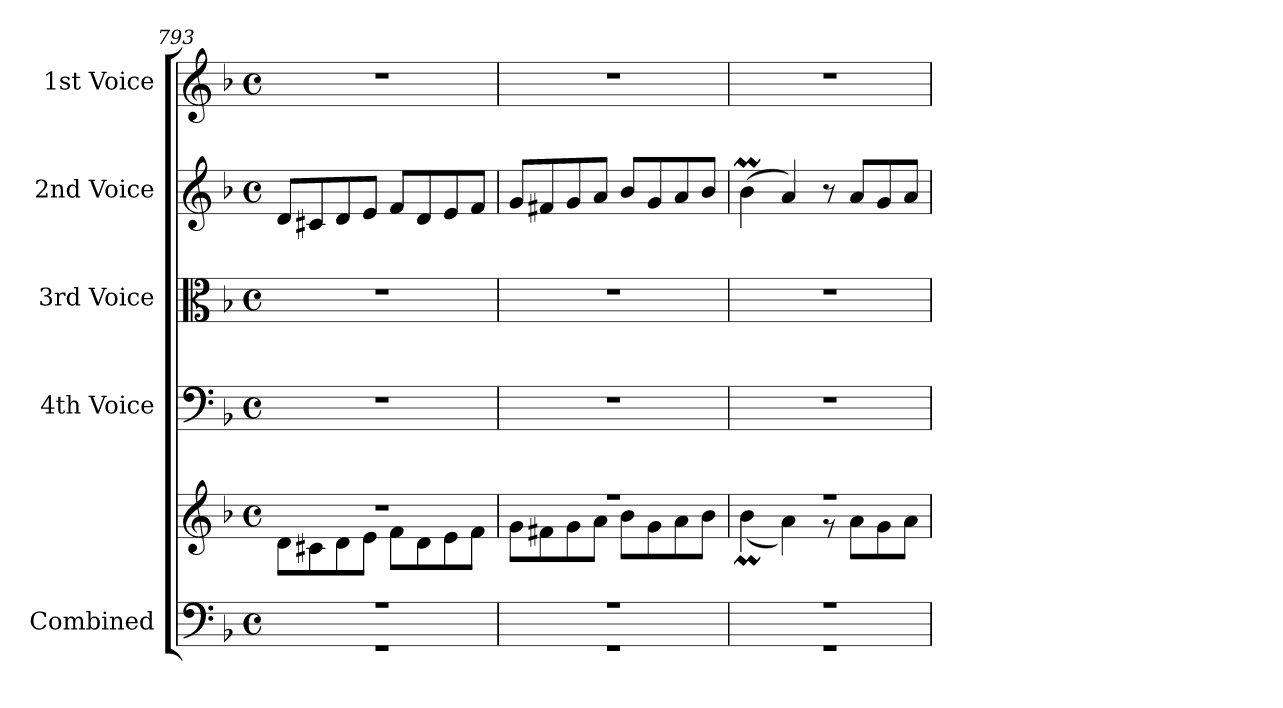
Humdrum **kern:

**kern	**kern	**kern	**kern	**kern	**kern
*part5	*part5	*part4	*part3	*part2	*part1
*staff6	*staff5	*staff4	*staff3	*staff2	*staff1
*I"Combined	*	*I"4th Voice	*I"3rd Voice	*I"2nd Voice	*I"1st Voice
*clefF4	*clefG2	*clefF4	*clefC3	*clefG2	*clefG2
*k[b-]	*k[b-]	*k[b-]	*k[b-]	*k[b-]	*k[b-]
*M4/4	*M4/4	*M4/4	*M4/4	*M4/4	*M4/4
*met(c)	*met(c)	*met(c)	*met(c)	*met(c)	*met(c)
=793	=793	=793	=793	=793	=793
*^	*^	*	*	*	*
1r	1r	1r	8d\L	1r	1r	8d/L	1r
.	.	.	8c#X\	.	.	8c#X/	.
.	.	.	8d\	.	.	8d/	.
.	.	.	8e\J	.	.	8e/J	.
.	.	.	8f\L	.	.	8f/L	.
.	.	.	8d\	.	.	8d/	.
.	.	.	8e\	.	.	8e/	.
.	.	.	8f\J	.	.	8f/J	.
=794	=794	=794	=794	=794	=794	=794	=794
1r	1r	1r	8g\L	1r	1r	8g/L	1r
.	.	.	8f#X\	.	.	8f#X/	.
.	.	.	8g\	.	.	8g/	.
.	.	.	8a\J	.	.	8a/J	.
.	.	.	8b-\L	.	.	8b-/L	.
.	.	.	8g\	.	.	8g/	.
.	.	.	8a\	.	.	8a/	.
.	.	.	8b-\J	.	.	8b-/J	.
=795	=795	=795	=795	=795	=795	=795	=795
1r	1r	1r	(4b-M\	1r	1r	(4b-M\	1r
.	.	.	4a\)	.	.	4a/)	.
.	.	.	8r	.	.	8r	.
.	.	.	8a\L	.	.	8a/L	.
.	.	.	8g\	.	.	8g/	.
.	.	.	8a\J	.	.	8a/J	.
*v	*v	*	*	*	*	*	*
*	*v	*v	*	*	*	*
=	=	=	=	=	=
*-	*-	*-	*-	*-	*-
